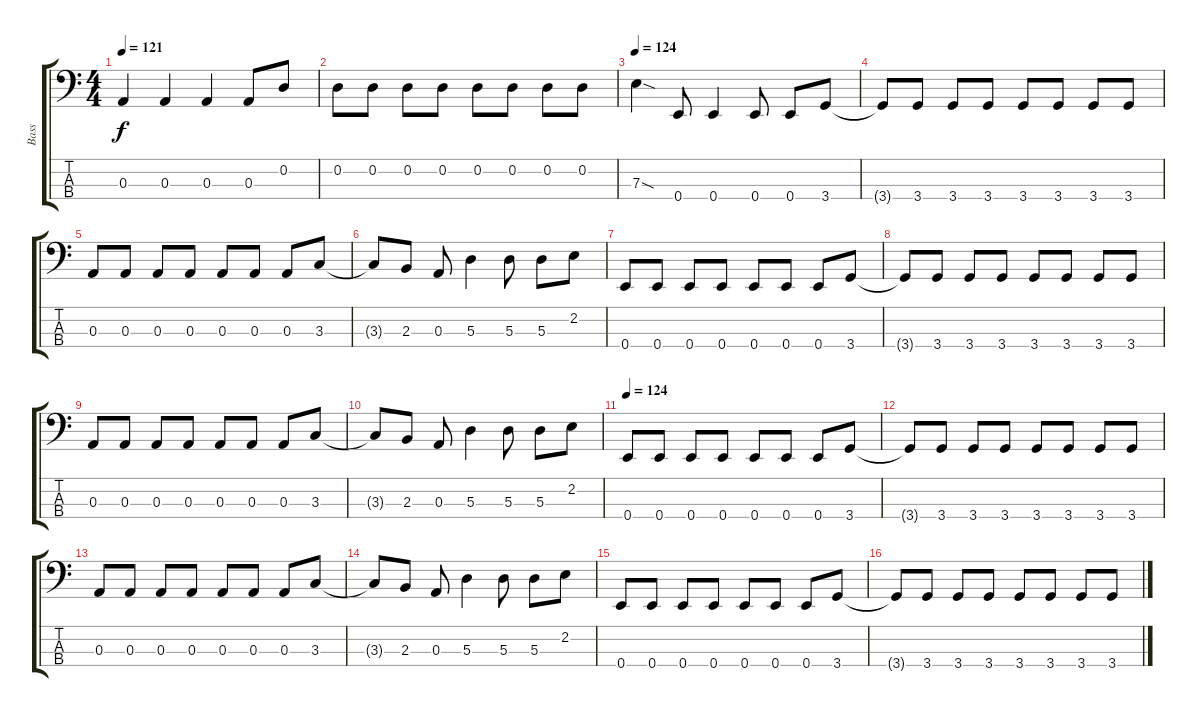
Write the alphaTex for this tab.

\track ("Bass" "Bass") {instrument electricbassfinger}
\staff {score tabs}
\tuning (G2 D2 A1 E1) {hide}
\ts (4 4)
\tempo 121
\clef f4
\ks c
0.3.4{dy f} 0.3.4 0.3.4 0.3.8 0.2.8 |
0.2.8 0.2.8 0.2.8 0.2.8 0.2.8 0.2.8 0.2.8 0.2.8 |
\tempo 124
7.3{sod}.4 0.4.8 0.4.4 0.4.8 0.4.8 3.4.8 |
3.4{t}.8 3.4.8 3.4.8 3.4.8 3.4.8 3.4.8 3.4.8 3.4.8 |
0.3.8 0.3.8 0.3.8 0.3.8 0.3.8 0.3.8 0.3.8 3.3.8 |
3.3{t}.8 2.3.8 0.3.8 5.3.4 5.3.8 5.3.8 2.2.8 |
0.4.8 0.4.8 0.4.8 0.4.8 0.4.8 0.4.8 0.4.8 3.4.8 |
3.4{t}.8 3.4.8 3.4.8 3.4.8 3.4.8 3.4.8 3.4.8 3.4.8 |
0.3.8 0.3.8 0.3.8 0.3.8 0.3.8 0.3.8 0.3.8 3.3.8 |
3.3{t}.8 2.3.8 0.3.8 5.3.4 5.3.8 5.3.8 2.2.8 |
\tempo 124
0.4.8 0.4.8 0.4.8 0.4.8 0.4.8 0.4.8 0.4.8 3.4.8 |
3.4{t}.8 3.4.8 3.4.8 3.4.8 3.4.8 3.4.8 3.4.8 3.4.8 |
0.3.8 0.3.8 0.3.8 0.3.8 0.3.8 0.3.8 0.3.8 3.3.8 |
3.3{t}.8 2.3.8 0.3.8 5.3.4 5.3.8 5.3.8 2.2.8 |
0.4.8 0.4.8 0.4.8 0.4.8 0.4.8 0.4.8 0.4.8 3.4.8 |
3.4{t}.8 3.4.8 3.4.8 3.4.8 3.4.8 3.4.8 3.4.8 3.4.8
